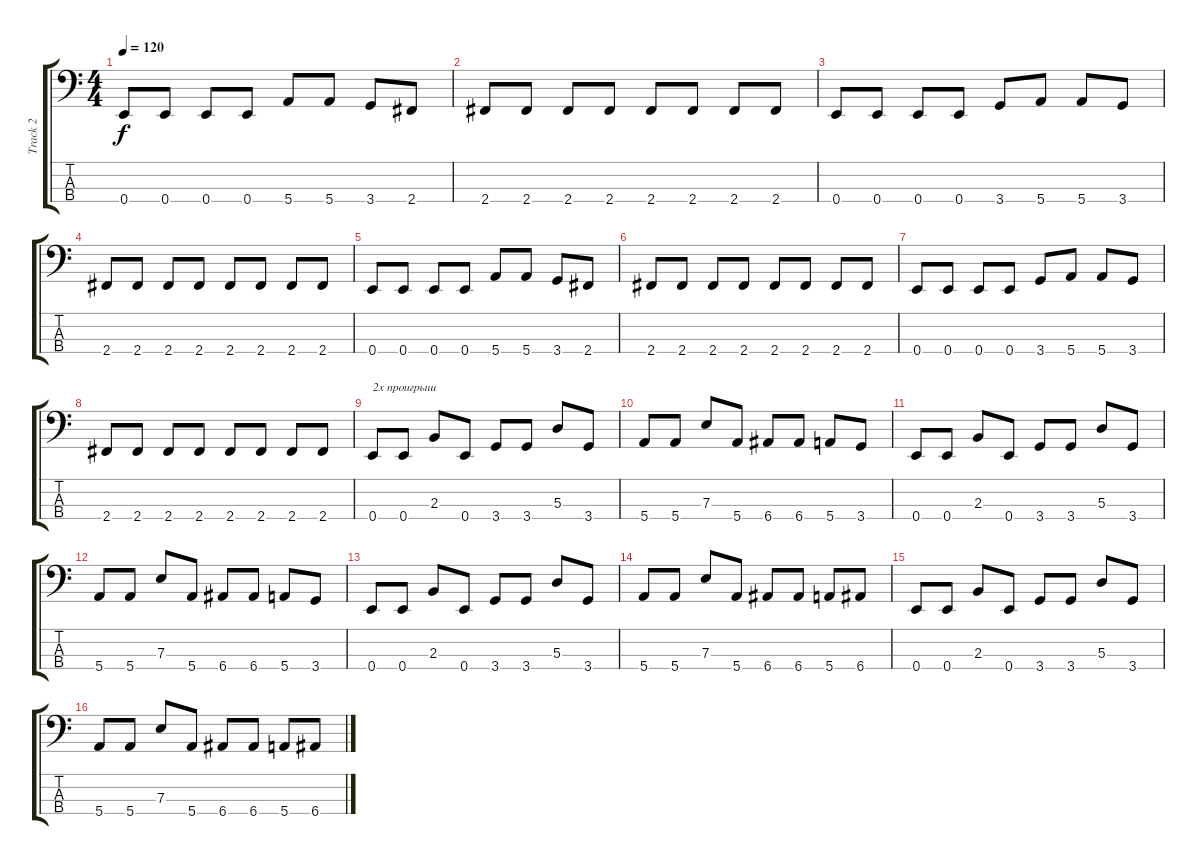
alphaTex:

\track ("Track 2" "Track 2") {instrument electricbassfinger}
\staff {score tabs}
\tuning (G2 D2 A1 E1) {hide}
\ts (4 4)
\tempo 120
\clef f4
\ks c
0.4.8{dy f} 0.4.8 0.4.8 0.4.8 5.4.8 5.4.8 3.4.8 2.4.8 |
2.4.8 2.4.8 2.4.8 2.4.8 2.4.8 2.4.8 2.4.8 2.4.8 |
0.4.8 0.4.8 0.4.8 0.4.8 3.4.8 5.4.8 5.4.8 3.4.8 |
2.4.8 2.4.8 2.4.8 2.4.8 2.4.8 2.4.8 2.4.8 2.4.8 |
0.4.8 0.4.8 0.4.8 0.4.8 5.4.8 5.4.8 3.4.8 2.4.8 |
2.4.8 2.4.8 2.4.8 2.4.8 2.4.8 2.4.8 2.4.8 2.4.8 |
0.4.8 0.4.8 0.4.8 0.4.8 3.4.8 5.4.8 5.4.8 3.4.8 |
2.4.8 2.4.8 2.4.8 2.4.8 2.4.8 2.4.8 2.4.8 2.4.8 |
0.4.8{txt "2х проигрыш"} 0.4.8 2.3.8 0.4.8 3.4.8 3.4.8 5.3.8 3.4.8 |
5.4.8 5.4.8 7.3.8 5.4.8 6.4.8 6.4.8 5.4.8 3.4.8 |
0.4.8 0.4.8 2.3.8 0.4.8 3.4.8 3.4.8 5.3.8 3.4.8 |
5.4.8 5.4.8 7.3.8 5.4.8 6.4.8 6.4.8 5.4.8 3.4.8 |
0.4.8 0.4.8 2.3.8 0.4.8 3.4.8 3.4.8 5.3.8 3.4.8 |
5.4.8 5.4.8 7.3.8 5.4.8 6.4.8 6.4.8 5.4.8 6.4.8 |
0.4.8 0.4.8 2.3.8 0.4.8 3.4.8 3.4.8 5.3.8 3.4.8 |
5.4.8 5.4.8 7.3.8 5.4.8 6.4.8 6.4.8 5.4.8 6.4.8
